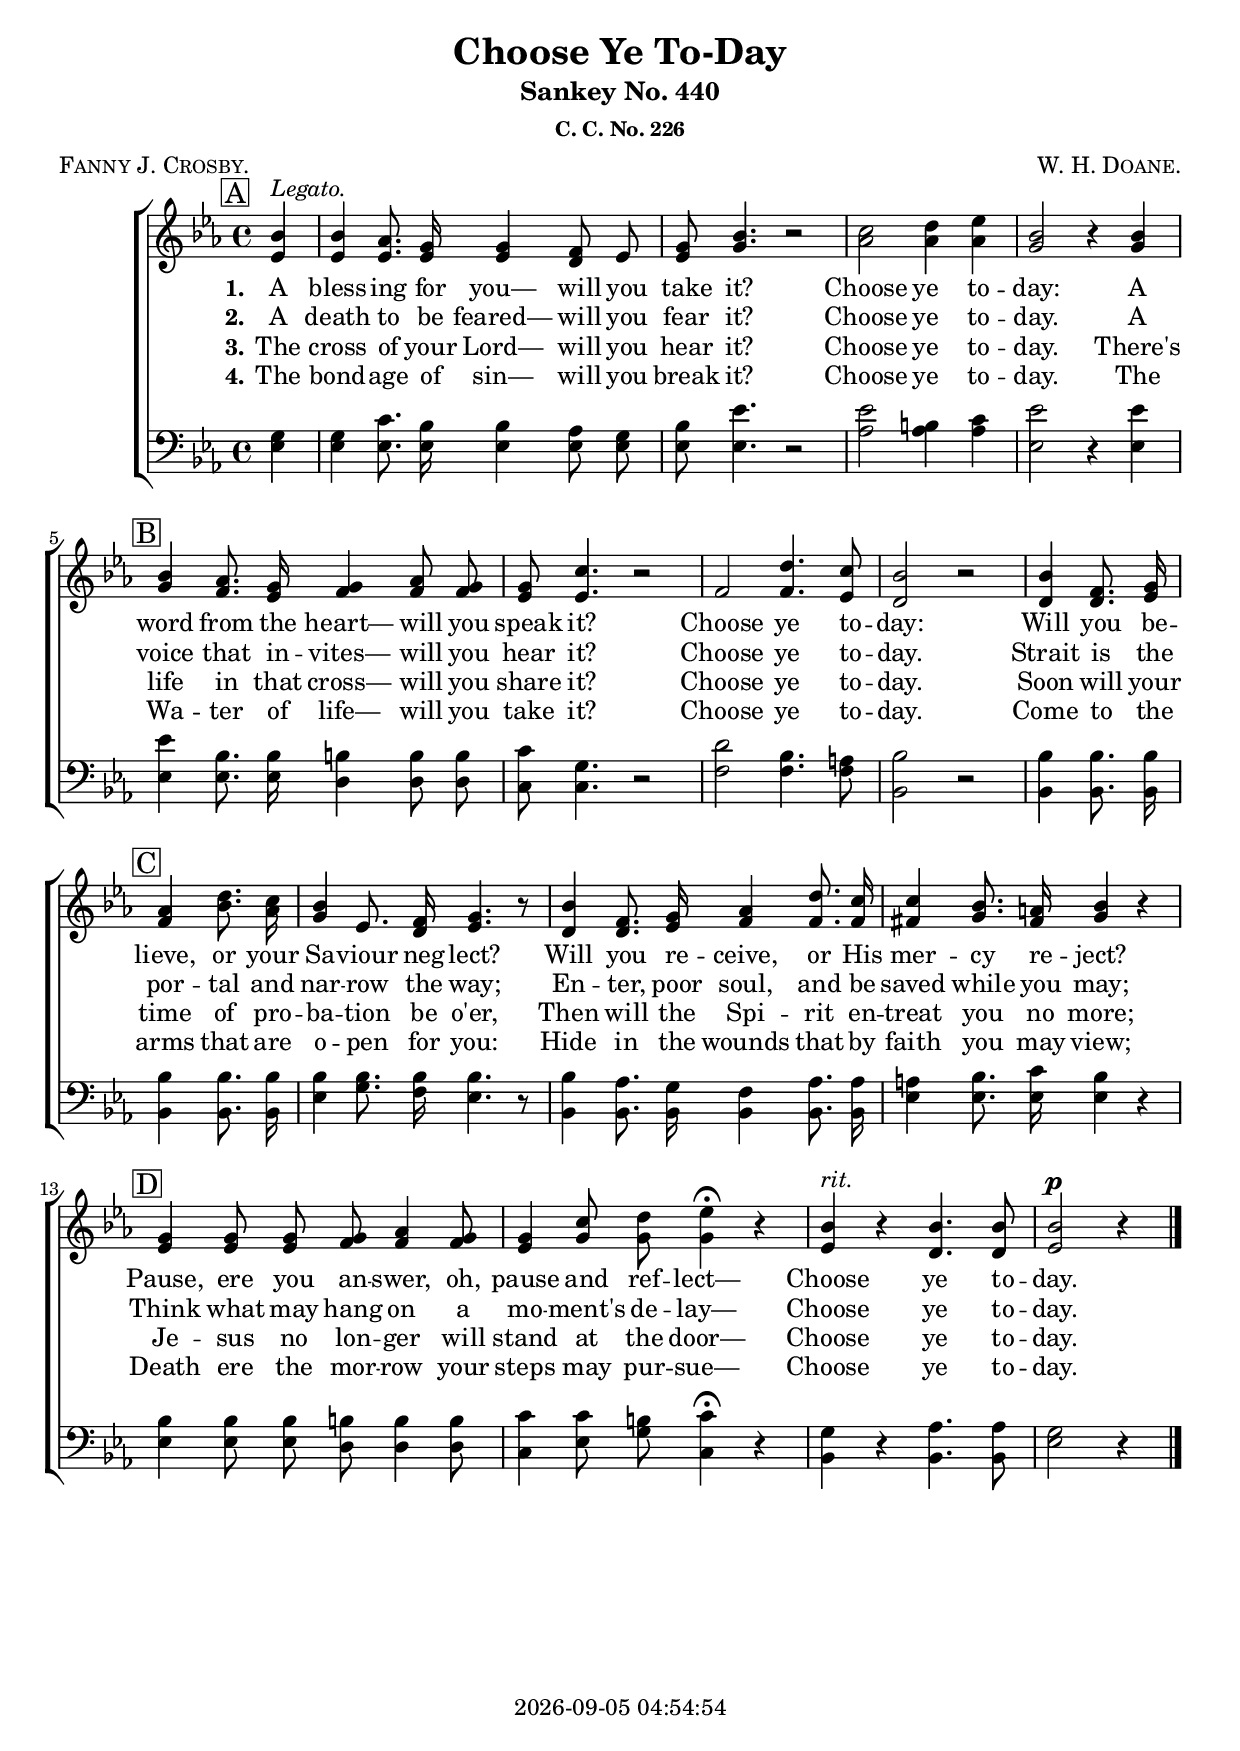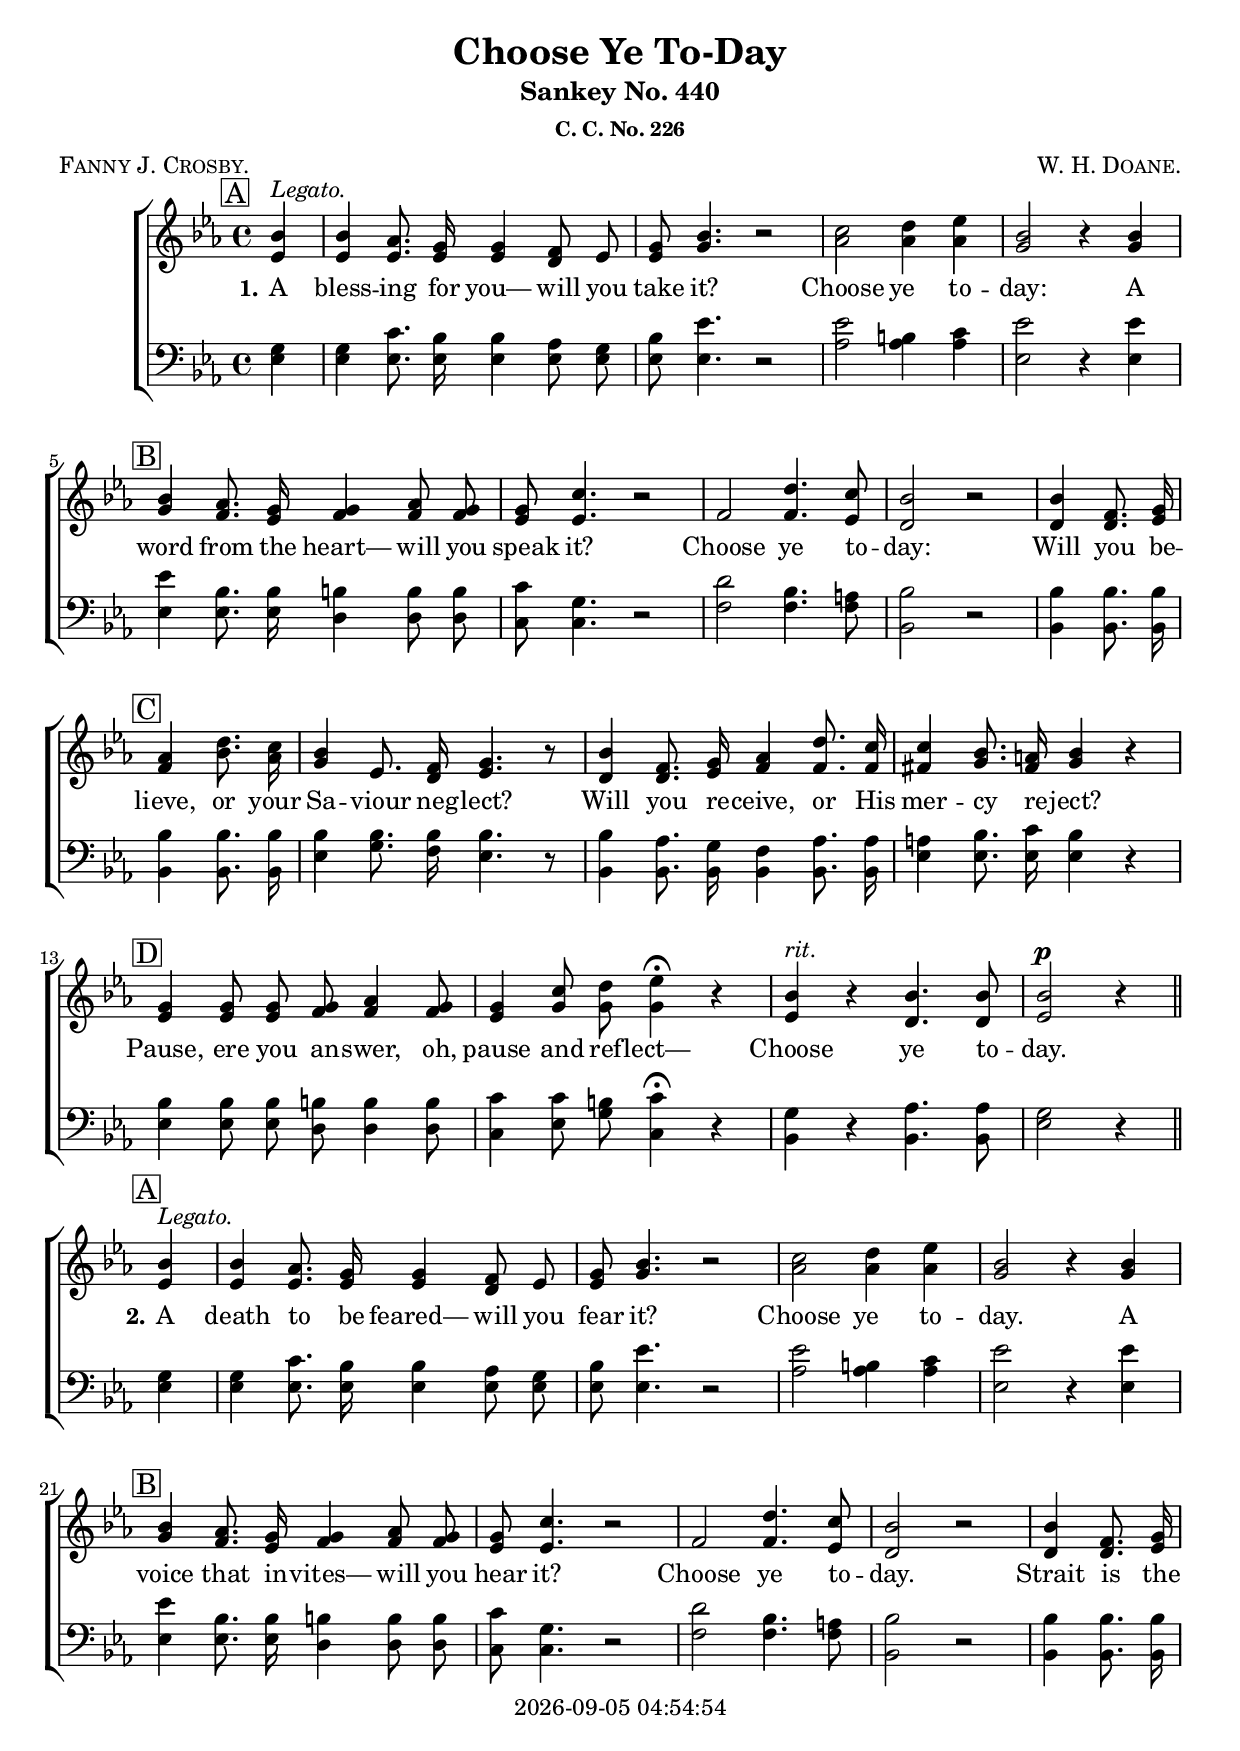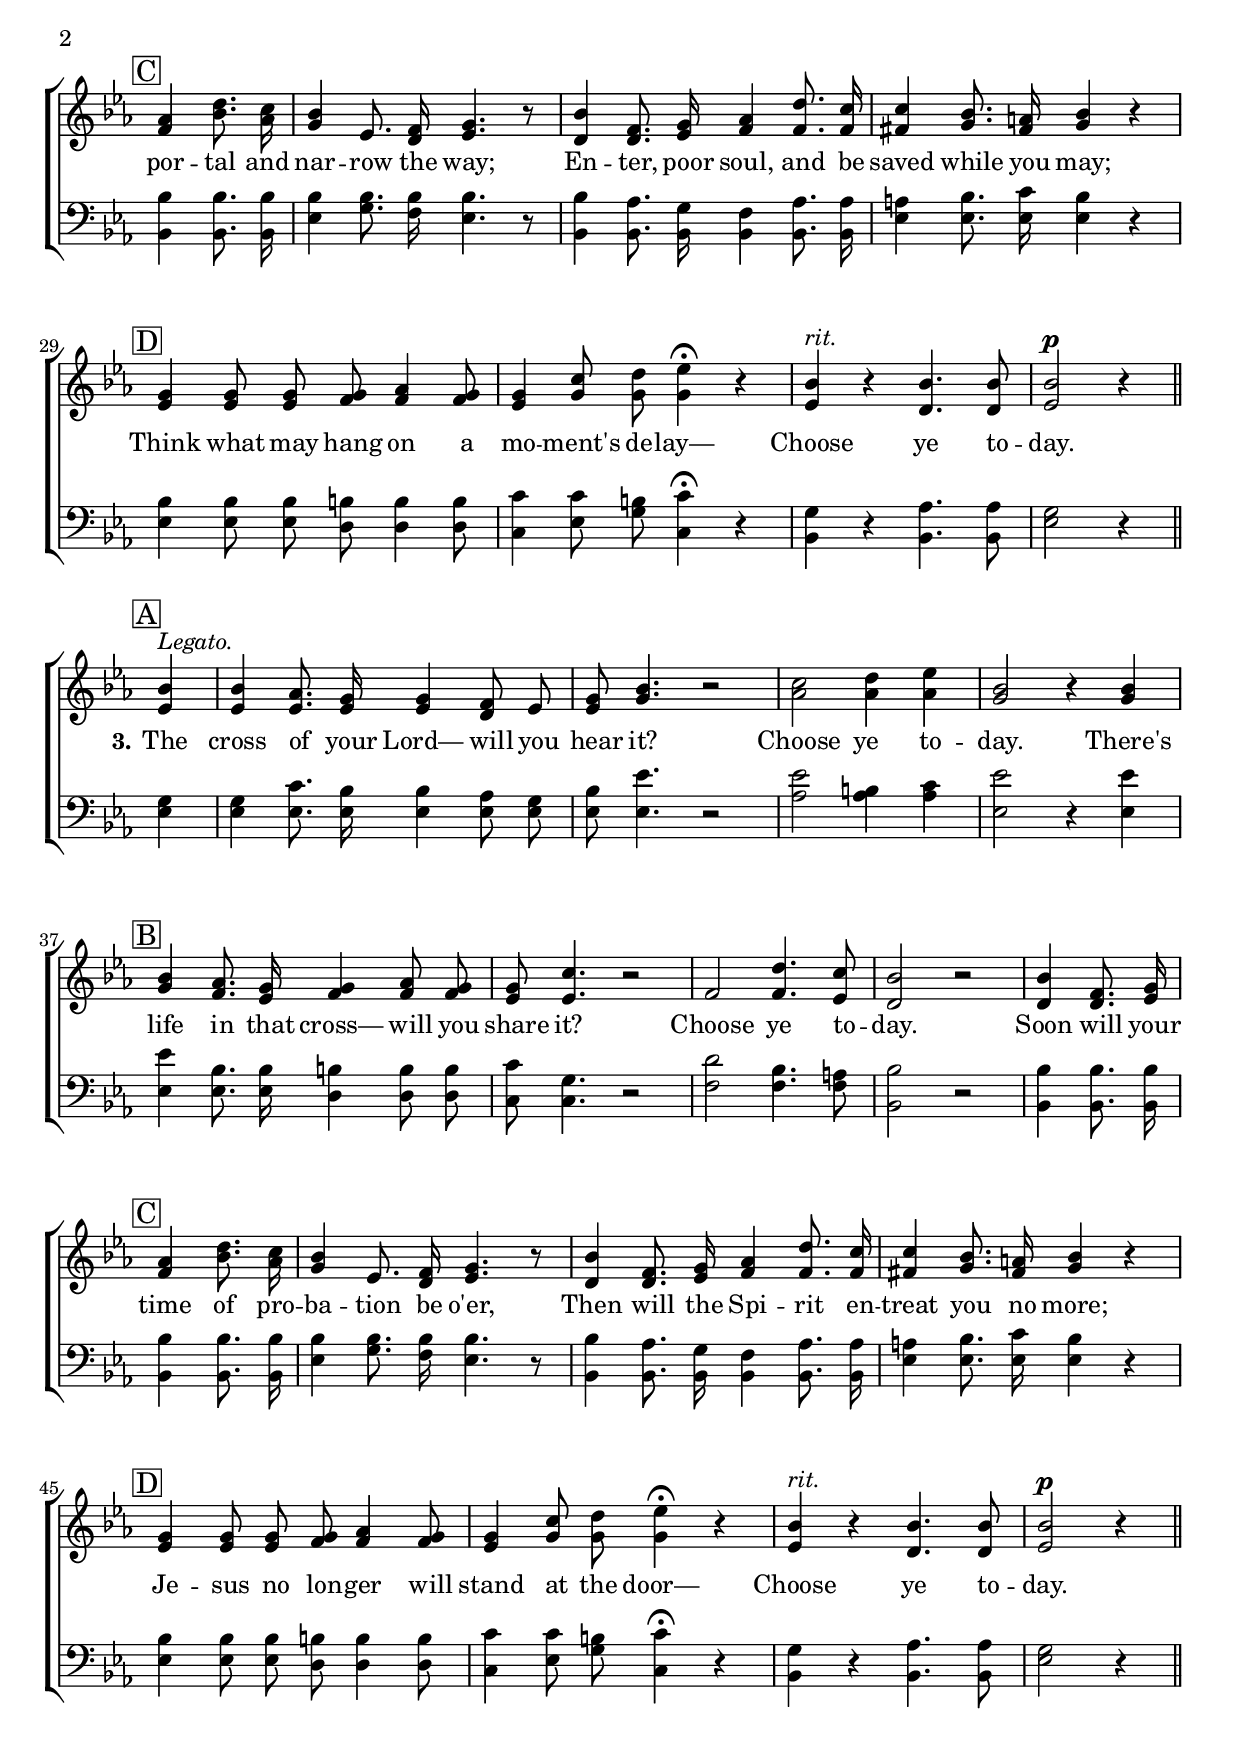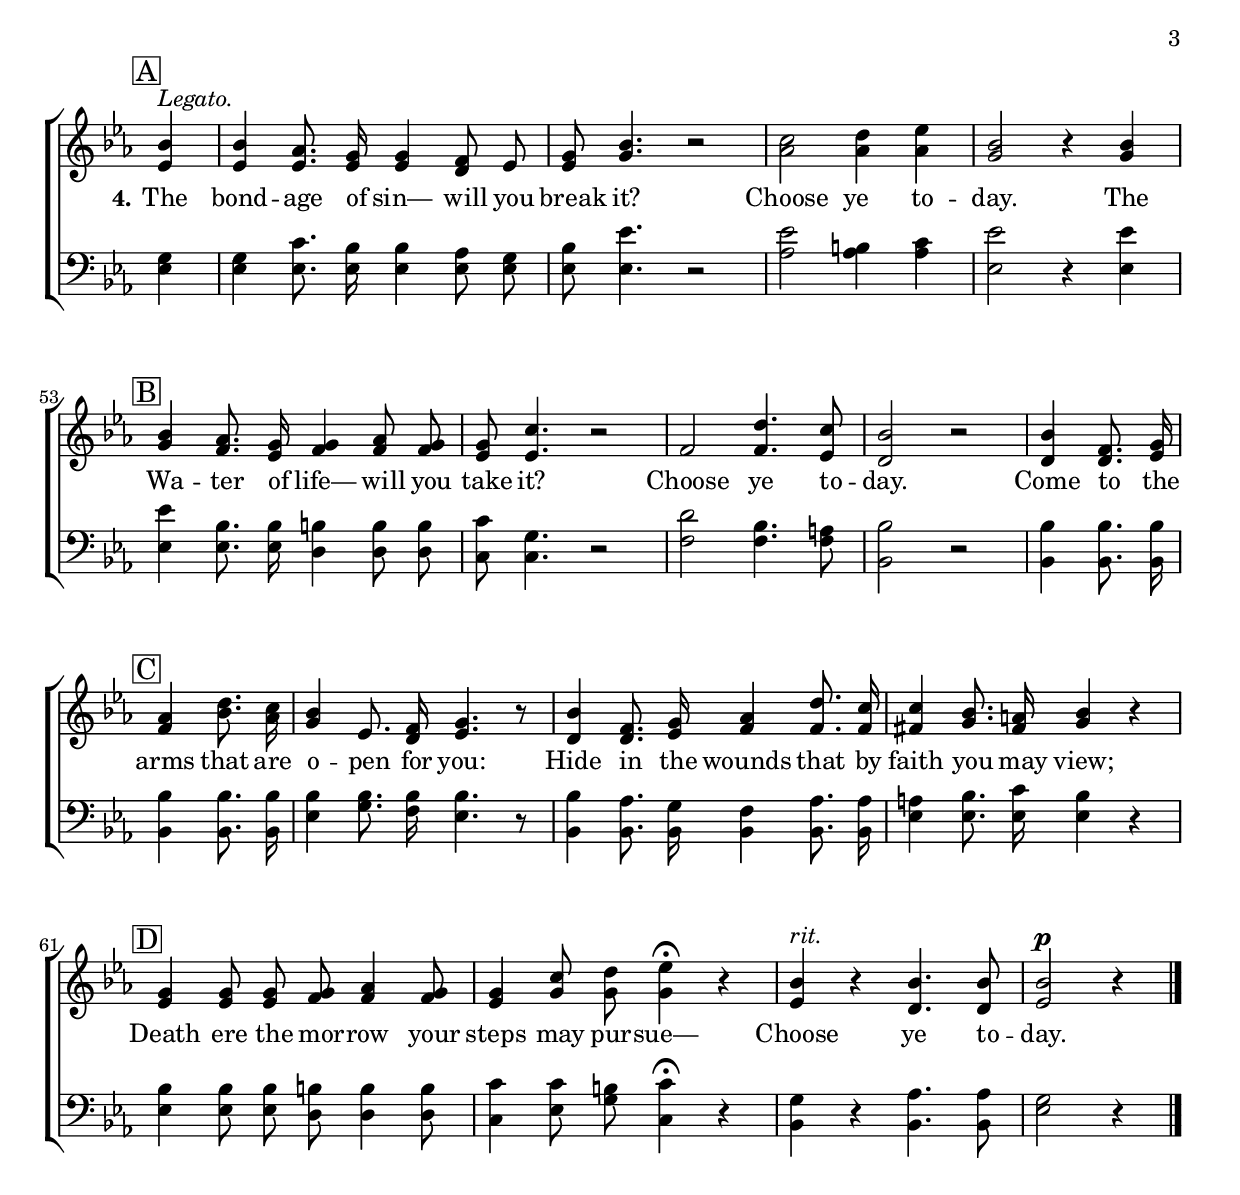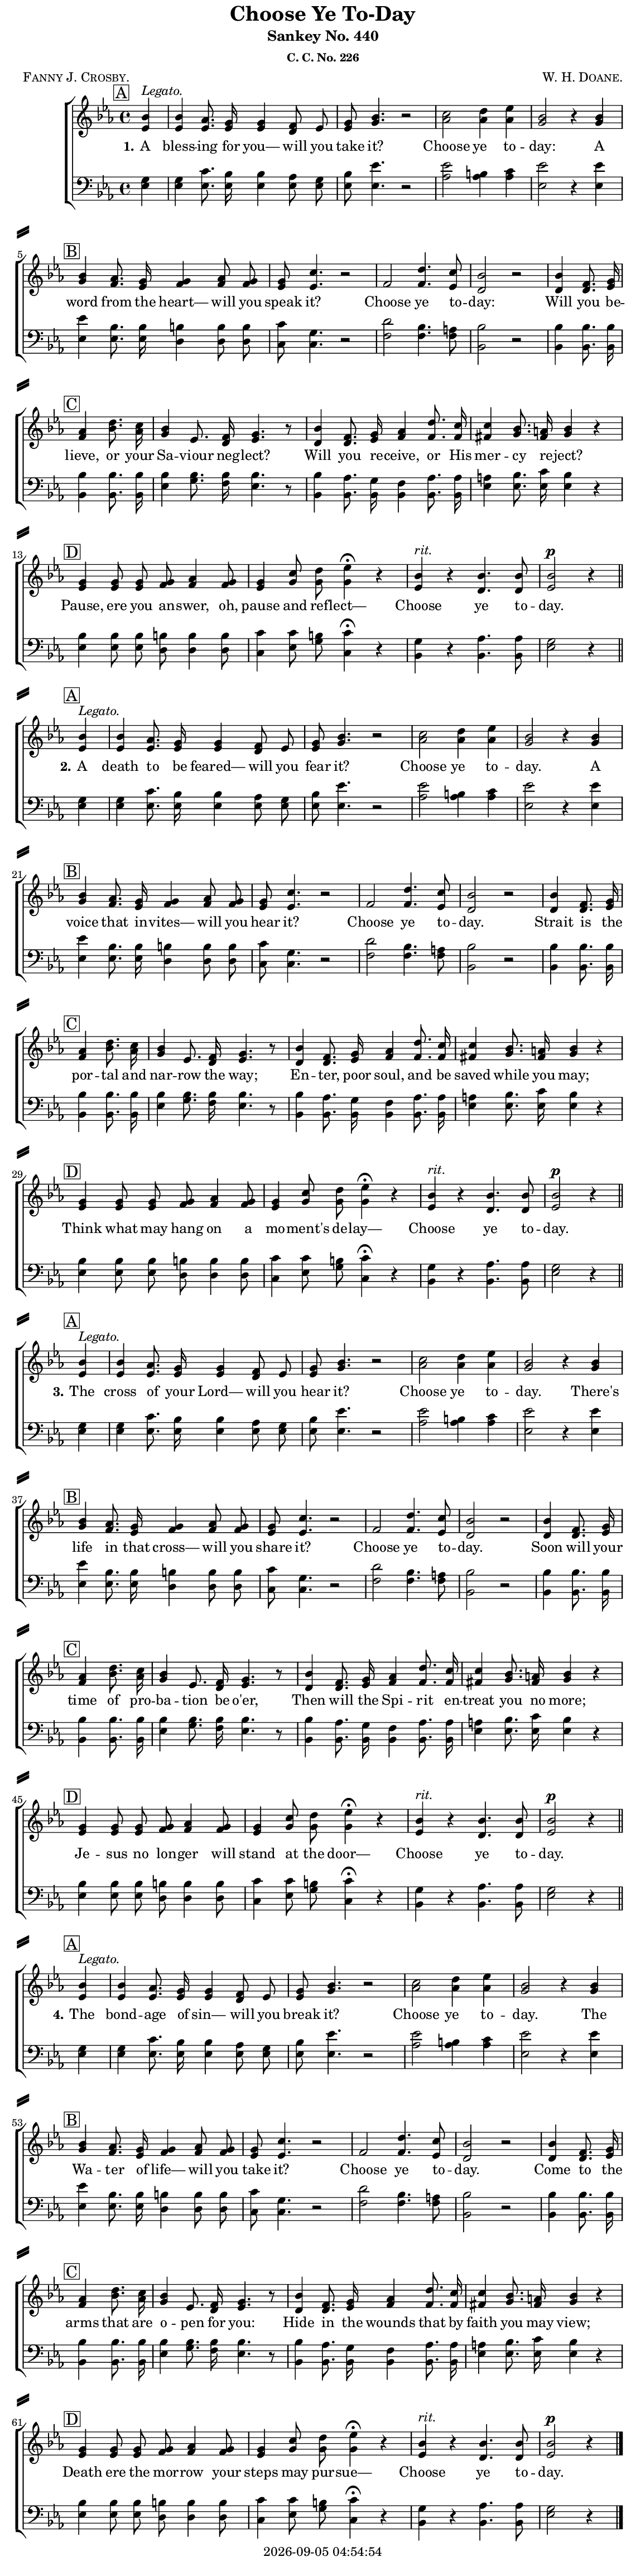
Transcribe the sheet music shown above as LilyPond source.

\version "2.23.11"

\include "articulate.ly"

today = #(strftime "%Y-%m-%d %H:%M:%S" (localtime (current-time)))

\header {
% centered at top
%  dedication  = "dedication"
  title       = "Choose Ye To-Day"
  subtitle    = "Sankey No. 440"
  subsubtitle = "C. C. No. 226"
%  instrument  = "instrument"
  
% arrangement of following lines:
%
%  poet    composer
%  meter   arranger
%  piece       opus

  composer    = \markup\smallCaps "W. H. Doane."
%  arranger    = "arranger"
%  opus        = "opus"

  poet        = \markup\smallCaps "Fanny J. Crosby."
%  meter       = \markup\smallCaps "meter"
%  piece       = \markup\smallCaps "piece"

% centered at bottom
% tagline     = "tagline" % default lilypond version
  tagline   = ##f
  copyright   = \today
}

% #(set-global-staff-size 16)

global = {
  \key ees \major
  \time 4/4
  \partial 4
}

RehearsalTrack = {
% \set Score.currentBarNumber = #5
  \mark \markup { \box "A" } s4 s1*4
  \mark \markup { \box "B" }    s1*4 s2
  \mark \markup { \box "C" } s2 s1*3
  \mark \markup { \box "D" }    s1*3 s2.
}

TempoTrack = {
  \set Score.tempoHideNote = ##t
  \tempo 4=120
}

nl = { \bar "||" \break }

soprano = \relative {
  \autoBeamOff
  bes'4\omit\mf^\markup\italic Legato.
  bes4 aes8. g16 4 f8 ees
  g8 bes4. r2
  c2 d4 ees
  bes2 r4 4
  bes4 aes8. g16 4 aes8 g % B
  g8 c4. r2
  f,2 d'4. c8
  bes2 r
  bes4 f8. g16 \bar "|" \break aes4 d8. c16
  bes4 ees,8. f16 g4. r8 % C
  bes4 f8. g16 aes4 d8. c16
  c4 bes8. a16 bes4 r
  g4 8 8 8 aes4 g8 % D
  g4 c8 d ees4\fermata r
  bes4^\markup\italic rit. r bes4. 8
  bes2^\p r4
}

alto = \relative {
  \autoBeamOff
  ees'4\omit\mf
  ees4 8. 16 4 d8 ees
  ees8 g4. r2
  aes2 4 4
  g2 r4 g
  g4 f8. ees16 f4 8 8 % B
  ees8 4. r2
  f2 4. ees8
  d2 r
  d4 8. ees16 f4 bes8. aes16
  g4 ees8. d16 ees4. r8 % C
  d4 8. ees16 f4 8. 16
  fis4 g8. fis16 g4 r
  ees4 8 8 f8 4 8 % D
  ees4 g8 8 4\fermata r
  ees4 r d4. 8
  ees2^\p r4
}

tenor = \relative {
  \autoBeamOff
  g4
  g4 c8. bes16 4 aes8 g
  bes8 ees4. r2
  ees2 b4 c
  ees2 r4 4
  ees4 bes8. 16 b4 8 8 % B
  c8 g4. r2
  d'2 bes4. a8
  bes2 r
  bes4 8. 16 4 8. 16
  bes4 8. 16 4. r8 % C
  bes4 aes8. g16 f4 aes8. 16
  a4 bes8. c16 bes4 r
  bes4 8 8 b8 4 8 % D
  c4 8 b c4\fermata r
  g4 r aes4. 8
  g2 r4
}

bass = \relative {
  \autoBeamOff
  ees4
  ees4 8. 16 4 8 8
  ees8 4. r2
  aes2 4 4
  ees2 r4 4
  ees4 8. 16 d4 8 8 % B
  c8 4. r2
  f2 4. 8
  bes,2 r
  bes4 8. 16 4 8. 16
  ees4 g8. f16 ees4. r8 % C
  bes4 8. 16 4 8. 16
  ees4 8. 16 4 r
  ees4 8 8 d8 4 8 % D
  c4 ees8 g c,4\fermata r
  bes4 r4 4. 8
  ees2 r4
}

nom  = {   \set ignoreMelismata = ##t }
yesm = { \unset ignoreMelismata       }

chorus = \lyricmode {
}

chorusMen = \lyricmode {
}

verses = 4

wordsOne = \lyricmode {
  \set stanza = "1."
  A bless -- ing for you— will you take it?
  Choose ye to -- day:
  A word from the heart— will you speak it?
  Choose ye to -- day:
  Will you be -- lieve,
  or your Sa -- viour neg -- lect?
  Will you re -- ceive, or His mer -- cy re -- ject?
  Pause, ere you an -- swer,
  oh, pause and ref -- lect—
  Choose ye to -- day.
}
  
wordsTwo = \lyricmode {
  \set stanza = "2."
  A death to be feared— will you fear it?
  Choose ye to -- day.
  A voice that in -- vites— will you hear it?
  Choose ye to -- day.
  Strait is the por -- tal and nar -- row the way;
  En -- ter, poor soul, and be saved while you may;
  Think what may hang on a mo -- ment's de -- lay—
  Choose ye to -- day.
}
  
wordsThree = \lyricmode {
  \set stanza = "3."
  The cross of your Lord— will you hear it?
  Choose ye to -- day.
  There's life in that cross— will you share it?
  Choose ye to -- day.
  Soon will your time of pro -- ba -- tion be o'er,
  Then will the Spi -- rit en -- treat you no more;
  Je -- sus no lon -- ger will stand at the door—
  Choose ye to -- day.
}
  
wordsFour = \lyricmode {
  \set stanza = "4."
  The bond -- age of sin— will you break it?
  Choose ye to -- day.
  The Wa -- ter of life— will you take it?
  Choose ye to -- day.
  Come to the arms that are o -- pen for you:
  Hide in the wounds that by faith you may view;
  Death ere the mor -- row your steps may pur -- sue—
  Choose ye to -- day.
}
  
wordsMidi = \lyricmode {
  \set stanza = "1."
  "A " bless "ing " "for " "you— " "will " "you " "take " "it? "
  "\nChoose " "ye " to "day: "
  "\nA " "word " "from " "the " "heart— " "will " "you " "speak " "it? "
  "\nChoose " "ye " to "day: "
  "\nWill " "you " be "lieve, "
  "\nor " "your " Sa "viour " neg "lect? "
  "\nWill " "you " re "ceive, " "or " "His " mer "cy " re "ject? "
  "\nPause, " "ere " "you " an "swer, "
  "\noh, " "pause " "and " ref "lect— "
  "\nChoose " "ye " to "day.\n"

  \set stanza = "2."
  "\nA " "death " "to " "be " "feared— " "will " "you " "fear " "it? "
  "\nChoose " "ye " to "day. "
  "\nA " "voice " "that " in "vites— " "will " "you " "hear " "it? "
  "\nChoose " "ye " to "day. "
  "\nStrait " "is " "the " por "tal " "and " nar "row " "the " "way; "
  "\nEn" "ter, " "poor " "soul, " "and " "be " "saved " "while " "you " "may; "
  "\nThink " "what " "may " "hang " "on " "a " mo "ment's " de "lay— "
  "\nChoose " "ye " to "day.\n"

  \set stanza = "3."
  "\nThe " "cross " "of " "your " "Lord— " "will " "you " "hear " "it? "
  "\nChoose " "ye " to "day. "
  "\nThere's " "life " "in " "that " "cross— " "will " "you " "share " "it? "
  "\nChoose " "ye " to "day. "
  "\nSoon " "will " "your " "time " "of " pro ba "tion " "be " "o'er, "
  "\nThen " "will " "the " Spi "rit " en "treat " "you " "no " "more; "
  "\nJe" "sus " "no " lon "ger " "will " "stand " "at " "the " "door— "
  "\nChoose " "ye " to "day.\n"

  \set stanza = "4."
  "\nThe " bond "age " "of " "sin— " "will " "you " "break " "it? "
  "\nChoose " "ye " to "day. "
  "\nThe " Wa "ter " "of " "life— " "will " "you " "take " "it? "
  "\nChoose " "ye " to "day. "
  "\nCome " "to " "the " "arms " "that " "are " o "pen " "for " "you: "
  "\nHide " "in " "the " "wounds " "that " "by " "faith " "you " "may " "view; "
  "\nDeath " "ere " "the " mor "row " "your " "steps " "may " pur "sue— "
  "\nChoose " "ye " to "day. "
}

wordsMidiMen = \lyricmode {
}

\book {
  \bookOutputSuffix "midi"
  \score {
%    \articulate
        \new ChoirStaff <<
                                % Soprano staff
          \new Staff = soprano
          <<
            \new Voice { \repeat unfold \verses \TempoTrack     }
            \new Voice { \global \repeat unfold \verses \soprano \bar "|." }
            \addlyrics \wordsMidi
          >>
                                % Alto staff
          \new Staff = alto
          <<
            \new Voice { \global \repeat unfold \verses { \alto \nl } \bar "|." }
          >>
                                % Tenor staff
          \new Staff = tenor
          <<
            \clef "treble_8"
            \new Voice { \global \repeat unfold \verses \tenor }
            \addlyrics \wordsMidiMen
          >>
                                % Bass staff
          \new Staff = bass
          <<
            \clef "bass"
            \new Voice { \global \repeat unfold \verses \bass }
          >>
        >>
    \midi {}
  }
}

\book {
  \bookOutputSuffix "repeat"
  \score {
        \new ChoirStaff <<
                                  % Joint soprano/alto staff
          \new Staff = women \with { printPartCombineTexts = ##f }
          <<
            \new Voice \RehearsalTrack
            \new Voice \TempoTrack
            \new NullVoice = "aligner" \soprano
            \new Voice \partCombine { \global \soprano \bar "|." } { \global \alto }
            \new Lyrics \lyricsto "aligner" { \wordsOne \chorus }
            \new Lyrics \lyricsto "aligner"   \wordsTwo
            \new Lyrics \lyricsto "aligner"   \wordsThree
            \new Lyrics \lyricsto "aligner"   \wordsFour
          >>
                                  % Joint tenor/bass staff
          \new Staff = men \with { printPartCombineTexts = ##f }
          <<
            \clef "bass"
            \new Voice \partCombine { \global \tenor } { \global \bass }
            \new NullVoice = alignerT { \tenor }
          >>
          \new Lyrics \with {alignAboveContext = men} \lyricsto alignerT \chorusMen
        >>
    \layout {
      indent = 1.5\cm
      \pointAndClickOff
      \context {
        \Staff \RemoveAllEmptyStaves
      }
    }
  }
}

singlescore = {
        \new ChoirStaff <<
                                  % Joint soprano/alto staff
          \new Staff = women \with { printPartCombineTexts = ##f }
          <<
            \new Voice { \repeat unfold \verses \RehearsalTrack }
            \new Voice { \repeat unfold \verses \TempoTrack }
            \new NullVoice = "aligner" { \repeat unfold \verses \soprano }
            \new Voice \partCombine { \global \repeat unfold \verses \soprano \bar "|." }
                                    { \global \repeat unfold \verses { \alto \nl } \bar "|." }
            \new Lyrics \lyricsto "aligner" { \wordsOne   \chorus
                                              \wordsTwo   \chorus
                                              \wordsThree \chorus
                                              \wordsFour  \chorus
                                            }
          >>
                                  % Joint tenor/bass staff
          \new Staff = men \with { printPartCombineTexts = ##f }
          <<
            \clef "bass"
            \new Voice \partCombine { \global \repeat unfold \verses \tenor }
                                    { \global \repeat unfold \verses \bass }
            \new NullVoice = alignerT { \repeat unfold \verses \tenor }
          >>
          \new Lyrics \with {alignAboveContext = men} \lyricsto alignerT { \repeat unfold \verses \chorusMen }
        >>
}

\book {
  \bookOutputSuffix "single"
  \score {
    \singlescore
    \layout {
      indent = 1.5\cm
      \pointAndClickOff
      \context {
        \Staff \RemoveAllEmptyStaves
      }
    }
  }
}

\book {
  \bookOutputSuffix "singlepage"
  \paper {
    top-margin = 0
    left-margin = 7
    right-margin = 1
    paper-width = 190\mm
    page-breaking = #ly:one-page-breaking
    system-system-spacing.basic-distance = #15
    system-separator-markup = \slashSeparator
  }
  \score {
    \singlescore
    \layout {
      indent = 1.5\cm
      \pointAndClickOff
      \context {
        \Staff \RemoveAllEmptyStaves
      }
    }
  }
}
